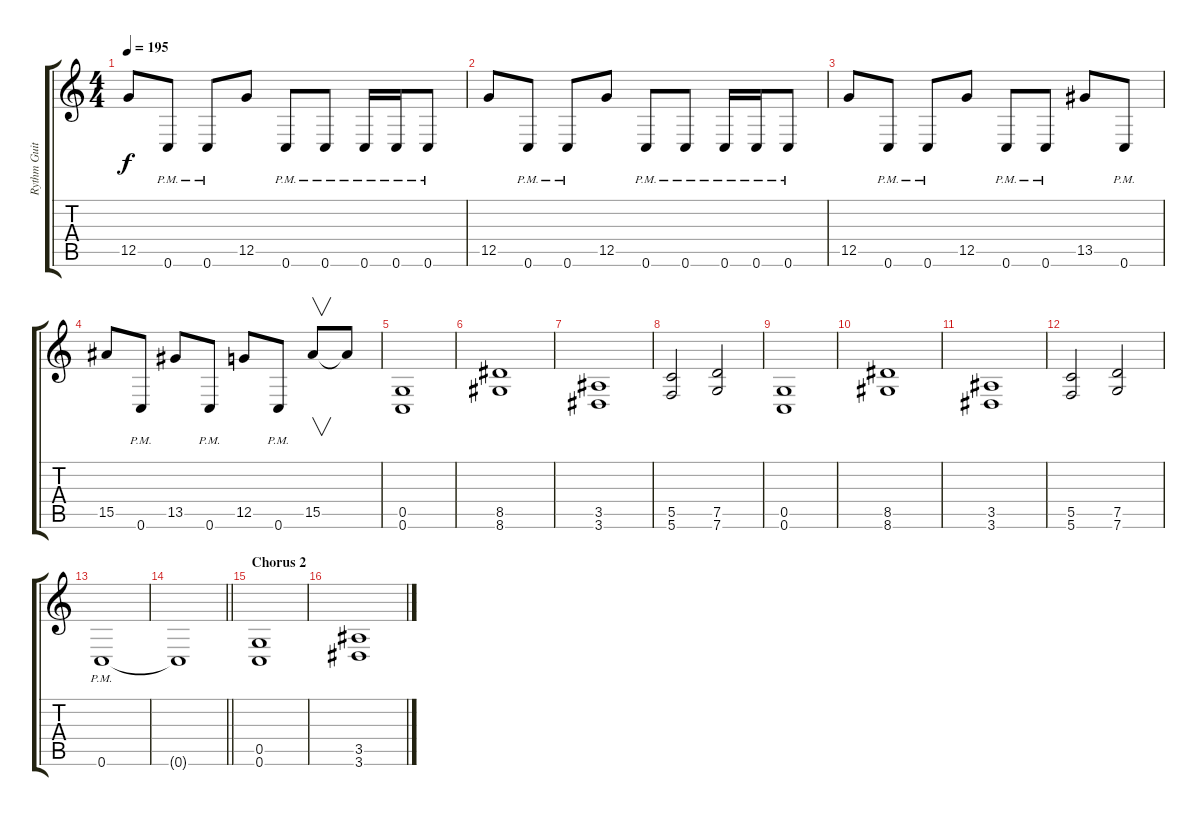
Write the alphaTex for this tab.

\track ("Rythm Guitar (Mätze)" "Rythm Guit") {instrument distortionguitar}
\staff {score tabs}
\tuning (D4 A3 F3 C3 G2 C2) {hide}
\ts (4 4)
\tempo 195
\clef g2
\ks c
12.5.8{dy f} 0.6{pm}.8 0.6{pm}.8 12.5.8 0.6{pm}.8 0.6{pm}.8 0.6{pm}.16 0.6{pm}.16 0.6{pm}.8 |
12.5.8 0.6{pm}.8 0.6{pm}.8 12.5.8 0.6{pm}.8 0.6{pm}.8 0.6{pm}.16 0.6{pm}.16 0.6{pm}.8 |
12.5.8 0.6{pm}.8 0.6{pm}.8 12.5.8 0.6{pm}.8 0.6{pm}.8 13.5.8 0.6{pm}.8 |
15.5.8 0.6{pm}.8 13.5.8 0.6{pm}.8 12.5.8 0.6{pm}.8 15.5.8{v} 15.5{t}.8 |
(0.5 0.6).1 |
(8.5 8.6).1 |
(3.5 3.6).1 |
(5.5 5.6).2 (7.5 7.6).2 |
(0.5 0.6).1 |
(8.5 8.6).1 |
(3.5 3.6).1 |
(5.5 5.6).2 (7.5 7.6).2 |
0.6{pm}.1 |
\barLineRight lightlight
0.6{t}.1 |
\section ("" "Chorus 2")
(0.5 0.6).1 |
(3.5 3.6).1
